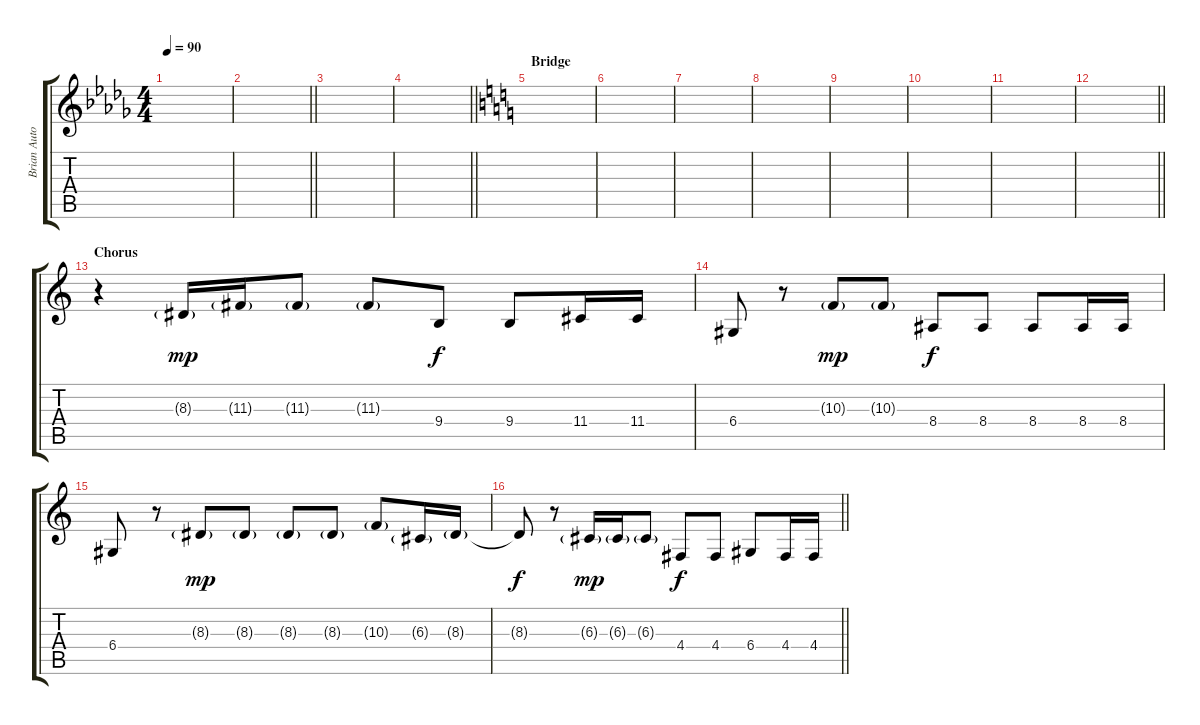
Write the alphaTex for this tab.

\track ("Brian Autore (Vocals)" "Brian Auto") {instrument oboe}
\staff {score tabs}
\tuning (E4 B3 G3 D3 A2 E2) {hide}
\ts (4 4)
\tempo 90
\clef g2
\ks db
|
\barLineRight lightlight
|
|
\barLineRight lightlight
|
\section ("" "Bridge")
\ks c
|
|
|
|
|
|
|
\barLineRight lightlight
|
\section ("" "Chorus")
r.4 8.3{g}.16{dy mp} 11.3{g}.16 11.3{g}.8 11.3{g}.8 9.4.8{dy f} 9.4.8 11.4.16 11.4.16 |
6.4.8 r.8 10.3{g}.8{dy mp} 10.3{g}.8 8.4.8{dy f} 8.4.8 8.4.8 8.4.16 8.4.16 |
6.4.8 r.8 8.3{g}.8{dy mp} 8.3{g}.8 8.3{g}.8 8.3{g}.8 10.3{g}.8 6.3{g}.16 8.3{g}.16 |
\barLineRight lightlight
8.3{t}.8{dy f} r.8 6.3{g}.16{dy mp} 6.3{g}.16 6.3{g}.8 4.4.8{dy f} 4.4.8 6.4.8 4.4.16 4.4.16
